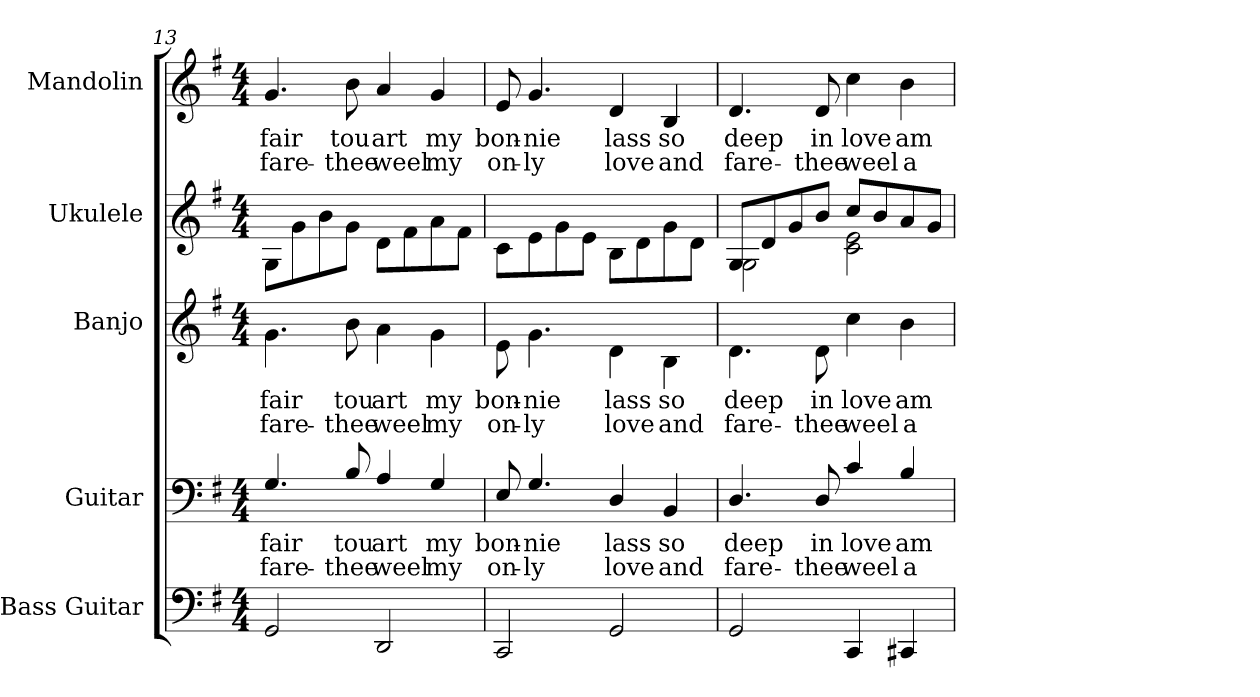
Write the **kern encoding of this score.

**kern	**kern	**text	**text	**kern	**text	**text	**kern	**kern	**text	**text
*part5	*part4	*part4	*part4	*part3	*part3	*part3	*part2	*part1	*part1	*part1
*staff5	*staff4	*staff4	*staff4	*staff3	*staff3	*staff3	*staff2	*staff1	*staff1	*staff1
*I"Bass Guitar	*I"Guitar	*	*	*I"Banjo	*	*	*I"Ukulele	*I"Mandolin	*	*
*I'Bass	*I'Gtr.	*	*	*I'Ban.	*	*	*I'Uke.	*I'Mand.	*	*
!!LO:LB:g=z
*	*	*	*	*	*	*	*	*clefG2	*	*
*k[f#]	*k[f#]	*	*	*k[f#]	*	*	*k[f#]	*k[f#]	*	*
*G:	*G:	*	*	*G:	*	*	*G:	*G:	*	*
*M4/4	*M4/4	*	*	*M4/4	*	*	*M4/4	*M4/4	*	*
=13	=13	=13	=13	=13	=13	=13	=13	=13	=13	=13
!	!	!LO:LY:b:color=#000000	!LO:LY:b:color=#000000	!	!	!	!	!	!	!
!	!	!	!	!	!LO:LY:b:color=#000000	!LO:LY:b:color=#000000	!	!	!	!
!	!	!	!	!	!	!	!	!	!LO:LY:b:color=#000000	!LO:LY:b:color=#000000
2GGi/	4.Gi/	fair	fare-	4.gi\	fair	fare-	8Gi\L	4.gi/	fair	fare-
.	.	.	.	.	.	.	8gi\	.	.	.
.	.	.	.	.	.	.	8bi\	.	.	.
!	!	!LO:LY:b:color=#000000	!LO:LY:b:color=#000000	!	!	!	!	!	!	!
!	!	!	!	!	!LO:LY:b:color=#000000	!LO:LY:b:color=#000000	!	!	!	!
!	!	!	!	!	!	!	!	!	!LO:LY:b:color=#000000	!LO:LY:b:color=#000000
.	8Bi/	tou	-thee	8bi\	tou	-thee	8gi\J	8bi\	tou	-thee
!	!	!LO:LY:b:color=#000000	!LO:LY:b:color=#000000	!	!	!	!	!	!	!
!	!	!	!	!	!LO:LY:b:color=#000000	!LO:LY:b:color=#000000	!	!	!	!
!	!	!	!	!	!	!	!	!	!LO:LY:b:color=#000000	!LO:LY:b:color=#000000
2DDi/	4Ai/	art	weel	4ai\	art	weel	8di\L	4ai/	art	weel
.	.	.	.	.	.	.	8f#i\	.	.	.
!	!	!LO:LY:b:color=#000000	!LO:LY:b:color=#000000	!	!	!	!	!	!	!
!	!	!	!	!	!LO:LY:b:color=#000000	!LO:LY:b:color=#000000	!	!	!	!
!	!	!	!	!	!	!	!	!	!LO:LY:b:color=#000000	!LO:LY:b:color=#000000
.	4Gi/	my	my	4gi\	my	my	8ai\	4gi/	my	my
.	.	.	.	.	.	.	8f#i\J	.	.	.
=14	=14	=14	=14	=14	=14	=14	=14	=14	=14	=14
!	!	!LO:LY:b:color=#000000	!LO:LY:b:color=#000000	!	!	!	!	!	!	!
!	!	!	!	!	!LO:LY:b:color=#000000	!LO:LY:b:color=#000000	!	!	!	!
!	!	!	!	!	!	!	!	!	!LO:LY:b:color=#000000	!LO:LY:b:color=#000000
2CCi/	8Ei/	bon-	on-	8ei\	bon-	on-	8ci\L	8ei/	bon-	on-
!	!	!LO:LY:b:color=#000000	!LO:LY:b:color=#000000	!	!	!	!	!	!	!
!	!	!	!	!	!LO:LY:b:color=#000000	!LO:LY:b:color=#000000	!	!	!	!
!	!	!	!	!	!	!	!	!	!LO:LY:b:color=#000000	!LO:LY:b:color=#000000
.	4.Gi/	-nie	-ly	4.gi\	-nie	-ly	8ei\	4.gi/	-nie	-ly
.	.	.	.	.	.	.	8gi\	.	.	.
.	.	.	.	.	.	.	8ei\J	.	.	.
!	!	!LO:LY:b:color=#000000	!LO:LY:b:color=#000000	!	!	!	!	!	!	!
!	!	!	!	!	!LO:LY:b:color=#000000	!LO:LY:b:color=#000000	!	!	!	!
!	!	!	!	!	!	!	!	!	!LO:LY:b:color=#000000	!LO:LY:b:color=#000000
2GGi/	4Di/	lass	love	4di\	lass	love	8Bi\L	4di/	lass	love
.	.	.	.	.	.	.	8di\	.	.	.
!	!	!LO:LY:b:color=#000000	!LO:LY:b:color=#000000	!	!	!	!	!	!	!
!	!	!	!	!	!LO:LY:b:color=#000000	!LO:LY:b:color=#000000	!	!	!	!
!	!	!	!	!	!	!	!	!	!LO:LY:b:color=#000000	!LO:LY:b:color=#000000
.	4BBi/	so	and	4Bi\	so	and	8gi\	4Bi/	so	and
.	.	.	.	.	.	.	8di\J	.	.	.
=15	=15	=15	=15	=15	=15	=15	=15	=15	=15	=15
!	!	!LO:LY:b:color=#000000	!LO:LY:b:color=#000000	!	!	!	!	!	!	!
!	!	!	!	!	!LO:LY:b:color=#000000	!LO:LY:b:color=#000000	!	!	!	!
*	*	*	*	*	*	*	*^	*	*	*
!	!	!	!	!	!	!	!	!	!	!LO:LY:b:color=#000000	!LO:LY:b:color=#000000
2GGi/	4.Di/	deep	fare-	4.di\	deep	fare-	8Gi/L	2Gi\	4.di/	deep	fare-
.	.	.	.	.	.	.	8di/	.	.	.	.
.	.	.	.	.	.	.	8gi/	.	.	.	.
!	!	!LO:LY:b:color=#000000	!LO:LY:b:color=#000000	!	!	!	!	!	!	!	!
!	!	!	!	!	!LO:LY:b:color=#000000	!LO:LY:b:color=#000000	!	!	!	!	!
!	!	!	!	!	!	!	!	!	!	!LO:LY:b:color=#000000	!LO:LY:b:color=#000000
.	8Di/	in	-thee	8di\	in	-thee	8bi/J	.	8di/	in	-thee
!	!	!LO:LY:b:color=#000000	!LO:LY:b:color=#000000	!	!	!	!	!	!	!	!
!	!	!	!	!	!LO:LY:b:color=#000000	!LO:LY:b:color=#000000	!	!	!	!	!
!	!	!	!	!	!	!	!	!	!	!LO:LY:b:color=#000000	!LO:LY:b:color=#000000
4CCi/	4ci/	love	weel	4cci\	love	weel	8cci/L	2ci\ 2ei	4cci\	love	weel
.	.	.	.	.	.	.	8bi/	.	.	.	.
!	!	!LO:LY:b:color=#000000	!LO:LY:b:color=#000000	!	!	!	!	!	!	!	!
!	!	!	!	!	!LO:LY:b:color=#000000	!LO:LY:b:color=#000000	!	!	!	!	!
!	!	!	!	!	!	!	!	!	!	!LO:LY:b:color=#000000	!LO:LY:b:color=#000000
4CC#i/	4Bi/	am	a	4bi\	am	a	8ai/	.	4bi\	am	a
.	.	.	.	.	.	.	8gi/J	.	.	.	.
*	*	*	*	*	*	*	*v	*v	*	*	*
=	=	=	=	=	=	=	=	=	=	=
*-	*-	*-	*-	*-	*-	*-	*-	*-	*-	*-
